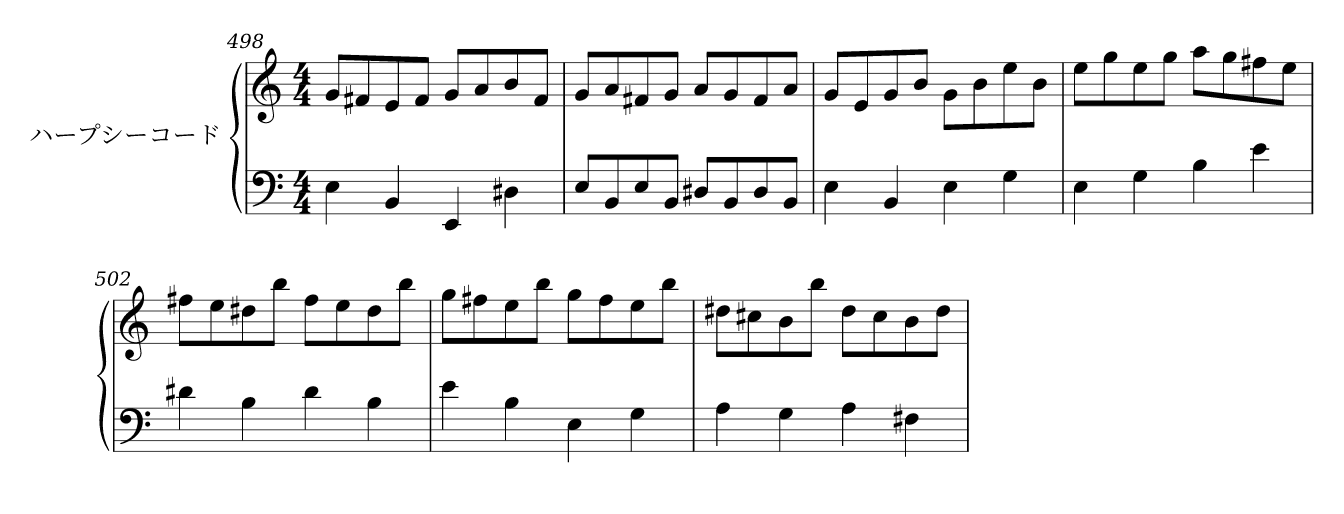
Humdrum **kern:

**kern	**kern
*part1	*part1
*staff2	*staff1
*I"ハープシーコード	*
*clefF4	*clefG2
*k[]	*k[]
*M4/4	*M4/4
=498	=498
4E\	8g/L
.	8f#X/
4BB/	8e/
.	8f#/J
4EE/	8g/L
.	8a/
4D#X\	8b/
.	8f#/J
=499	=499
8E/L	8g/L
8BB/	8a/
8E/	8f#X/
8BB/J	8g/J
8D#X/L	8a/L
8BB/	8g/
8D#/	8f#/
8BB/J	8a/J
!!LO:LB:g=z
=500	=500
4E\	8g/L
.	8e/
4BB/	8g/
.	8b/J
4E\	8g\L
.	8b\
4G\	8ee\
.	8b\J
=501	=501
4E\	8ee\L
.	8gg\
4G\	8ee\
.	8gg\J
4B\	8aa\L
.	8gg\
4e\	8ff#X\
.	8ee\J
=502	=502
4d#X\	8ff#X\L
.	8ee\
4B\	8dd#X\
.	8bb\J
4d#\	8ff#\L
.	8ee\
4B\	8dd#\
.	8bb\J
=503	=503
4e\	8gg\L
.	8ff#X\
4B\	8ee\
.	8bb\J
4E\	8gg\L
.	8ff#\
4G\	8ee\
.	8bb\J
=504	=504
4A\	8dd#X\L
.	8cc#X\
4G\	8b\
.	8bb\J
4A\	8dd#\L
.	8cc#\
4F#X\	8b\
.	8dd#\J
=	=
*-	*-
